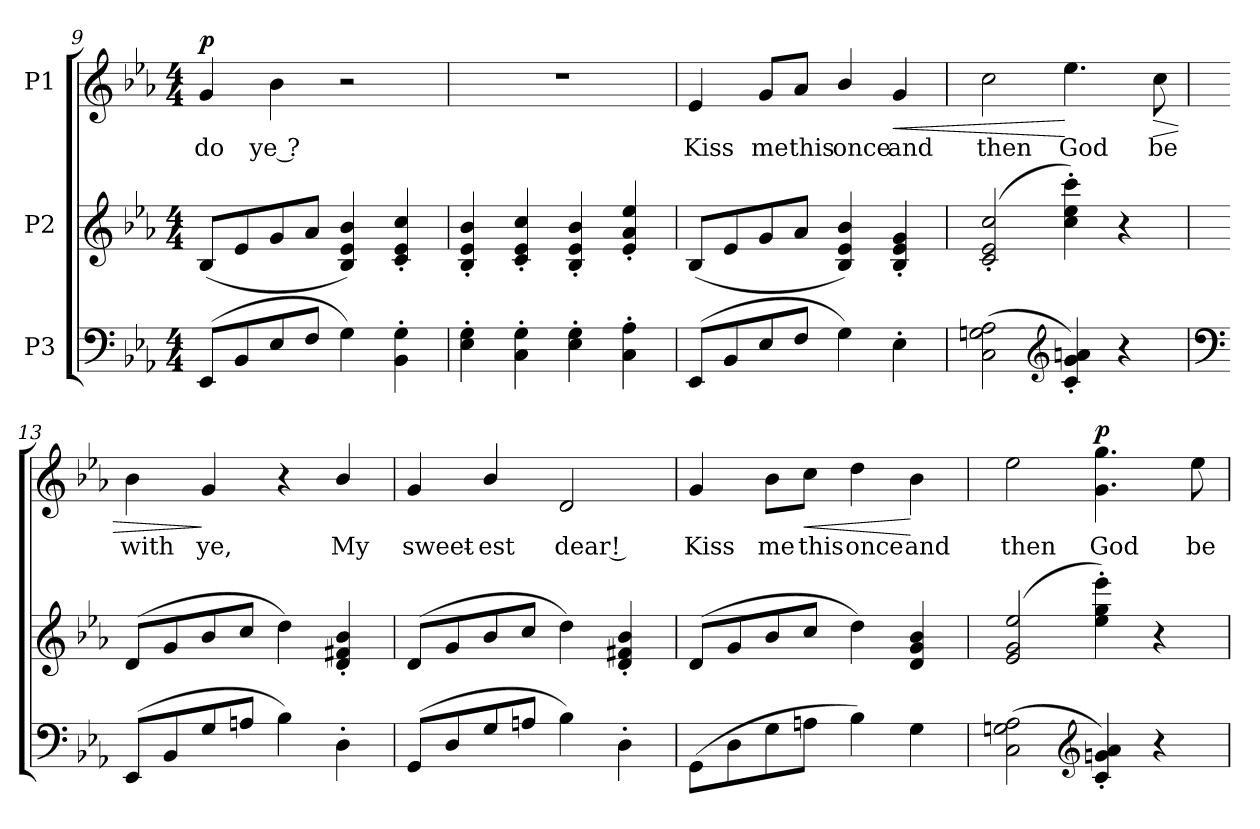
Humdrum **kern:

**kern	**kern	**kern	**text	**dynam
*part3	*part2	*part1	*part1	*part1
*staff3	*staff2	*staff1	*staff1	*staff1
*I"P3	*I"P2	*I"P1	*	*
*clefF4	*clefG2	*clefG2	*	*
*k[b-e-a-]	*k[b-e-a-]	*k[b-e-a-]	*	*
*E-:	*E-:	*E-:	*	*
*M4/4	*M4/4	*M4/4	*	*
=9	=9	=9	=9	=9
!	!	!	!LO:LY:b:color=#000000	!
(8EE-i/L	(8B-i/L	4gi/	do	p
8BB-i/	8e-i/	.	.	.
!	!	!	!LO:LY:b:color=#000000	!
8E-i/	8gi/	4b-i\	ye ?	.
8Fi/J	8a-i/J	.	.	.
4Gi\)	4B-i/ 4e-i 4b-i)	2r	.	.
4BB-i\' 4Gi'	4ci/' 4e-i' 4cci'	.	.	.
!!LO:LB:g=z
=10	=10	=10	=10	=10
4E-i\' 4Gi'	4B-i/' 4e-i' 4b-i'	1r	.	.
4Ci\' 4Gi'	4ci/' 4e-i' 4cci'	.	.	.
4E-i\' 4Gi'	4B-i/' 4e-i' 4b-i'	.	.	.
4Ci\' 4A-i'	4e-i/' 4a-i' 4ee-i'	.	.	.
=11	=11	=11	=11	=11
!	!	!	!LO:LY:b:color=#000000	!
(8EE-i/L	(8B-i/L	4e-i/	Kiss	.
8BB-i/	8e-i/	.	.	.
!	!	!	!LO:LY:b:color=#000000	!
8E-i/	8gi/	8gi/L	me	.
!	!	!	!LO:LY:b:color=#000000	!
8Fi/J	8a-i/J	8a-i/J	this	.
!	!	!	!LO:LY:b:color=#000000	!
4Gi\)	4B-i/ 4e-i 4b-i)	4b-i/	once	.
!	!	!	!LO:LY:b:color=#000000	!LO:HP:b
4E-'i\	4B-i/' 4e-i' 4gi'	4gi/	and	<
=12	=12	=12	=12	=12
!	!	!	!LO:LY:b:color=#000000	!
(2Ci\ 2Gni 2A-i	(2ci/' 2e-i' 2cci'	2cci\	then	.
*clefG2	*	*	*	*
!	!	!	!LO:LY:b:color=#000000	!
4ci/' 4gi' 4ani')	4cci\' 4ee-i' 4ccci')	4.ee-i\	God	[
4r	4r	.	.	.
!	!	!	!LO:LY:b:color=#000000	!LO:HP:b
.	.	8cci\	be	>
=13	=13	=13	=13	=13
*clefF4	*	*	*	*
!	!	!	!LO:LY:b:color=#000000	!
(8EE-i/L	(8di/L	4b-i\	with	.
8BB-i/	8gi/	.	.	.
!	!	!	!LO:LY:b:color=#000000	!
8Gi/	8b-i/	4gi/	ye,	]
8Ani/J	8cci/J	.	.	.
4B-i\)	4ddi\)	4r	.	.
!	!	!	!LO:LY:b:color=#000000	!
4D'i\	4di/' 4f#Xi' 4b-i'	4b-i/	My	.
=14	=14	=14	=14	=14
!	!	!	!LO:LY:b:color=#000000	!
(8GGi/L	(8di/L	4gi/	sweet-	.
8Di/	8gi/	.	.	.
!	!	!	!LO:LY:b:color=#000000	!
8Gi/	8b-i/	4b-i/	-est	.
8Ani/J	8cci/J	.	.	.
!	!	!	!LO:LY:b:color=#000000	!
4B-i\)	4ddi\)	2di/	dear !	.
4D'i\	4di/' 4f#Xi' 4b-i'	.	.	.
!!LO:PB:g=z
=15	=15	=15	=15	=15
!	!	!	!LO:LY:b:color=#000000	!
(8GGi\L	(8di/L	4gi/	Kiss	.
8Di\	8gi/	.	.	.
!	!	!	!LO:LY:b:color=#000000	!
8Gi\	8b-i/	8b-i\L	me	.
!	!	!	!LO:LY:b:color=#000000	!LO:HP:b
8Ani\J	8cci/J	8cci\J	this	<
!	!	!	!LO:LY:b:color=#000000	!
4B-i\)	4ddi\)	4ddi\	once	.
!	!	!	!LO:LY:b:color=#000000	!
4Gi\	4di/ 4gi 4b-i	4b-i\	and	[
=16	=16	=16	=16	=16
!	!	!	!LO:LY:b:color=#000000	!
(2Ci\ 2Gni 2A-i	(2e-i/ 2gi 2ee-i	2ee-i\	then	.
*clefG2	*	*	*	*
!	!	!	!LO:LY:b:color=#000000	!
4ci/' 4gni' 4a-i')	4ee-i\' 4ggi' 4eee-i')	4.gi\ 4.ggi	God	p
4r	4r	.	.	.
!	!	!	!LO:LY:b:color=#000000	!
.	.	8ee-i\	be	.
=	=	=	=	=
*-	*-	*-	*-	*-
